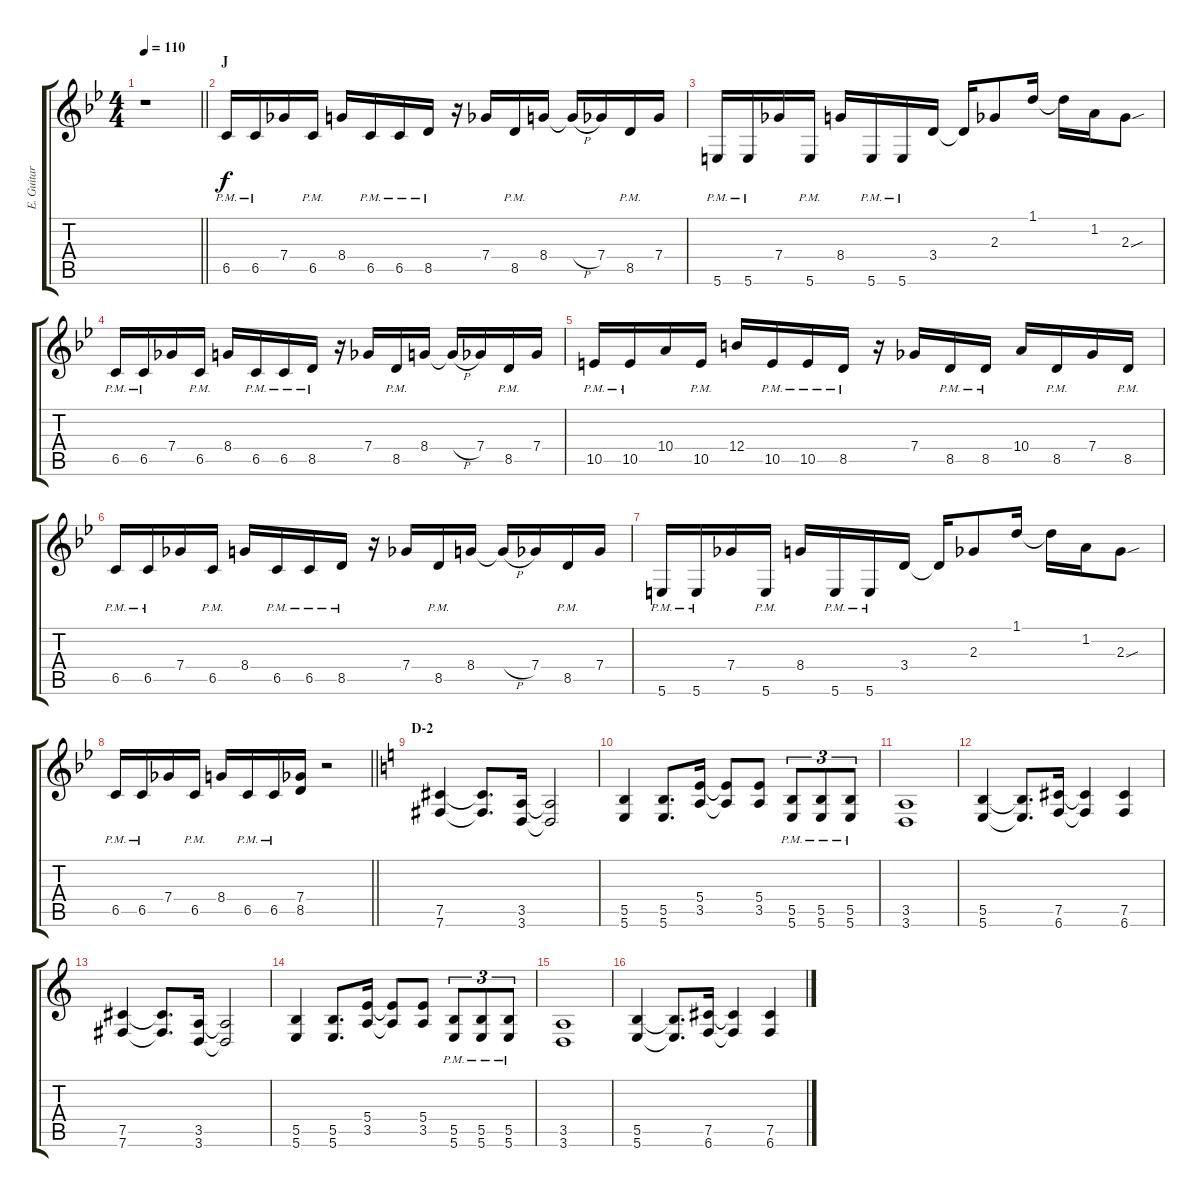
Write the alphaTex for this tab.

\track ("E. Guitar II" "E. Guitar ") {instrument overdrivenguitar}
\staff {score tabs}
\tuning (Db4 Ab3 E3 B2 Gb2 B1) {hide}
\ts (4 4)
\tempo 110
\clef g2
\barLineRight lightlight
\ks bb
r.1{dy f} |
\section ("" "J")
6.5{pm}.16 6.5{pm}.16 7.4.16 6.5{pm}.16 8.4.16 6.5{pm}.16 6.5{pm}.16 8.5{pm}.16 r.16 7.4.16 8.5{pm}.16 8.4.16 8.4{h t}.16 7.4.16 8.5{pm}.16 7.4.16 |
5.6{pm}.16 5.6{pm}.16 7.4.16 5.6{pm}.16 8.4.16 5.6{pm}.16 5.6{pm}.16 3.4.16 3.4{t}.16 2.3.8 1.1.16 1.1{t}.16 1.2.16 2.3{sou}.8 |
6.5{pm}.16 6.5{pm}.16 7.4.16 6.5{pm}.16 8.4.16 6.5{pm}.16 6.5{pm}.16 8.5{pm}.16 r.16 7.4.16 8.5{pm}.16 8.4.16 8.4{h t}.16 7.4.16 8.5{pm}.16 7.4.16 |
10.5{pm}.16 10.5{pm}.16 10.4.16 10.5{pm}.16 12.4.16 10.5{pm}.16 10.5{pm}.16 8.5{pm}.16 r.16 7.4.16 8.5{pm}.16 8.5{pm}.16 10.4.16 8.5{pm}.16 7.4.16 8.5{pm}.16 |
6.5{pm}.16 6.5{pm}.16 7.4.16 6.5{pm}.16 8.4.16 6.5{pm}.16 6.5{pm}.16 8.5{pm}.16 r.16 7.4.16 8.5{pm}.16 8.4.16 8.4{h t}.16 7.4.16 8.5{pm}.16 7.4.16 |
5.6{pm}.16 5.6{pm}.16 7.4.16 5.6{pm}.16 8.4.16 5.6{pm}.16 5.6{pm}.16 3.4.16 3.4{t}.16 2.3.8 1.1.16 1.1{t}.16 1.2.16 2.3{sou}.8 |
\barLineRight lightlight
6.5{pm}.16 6.5{pm}.16 7.4.16 6.5{pm}.16 8.4.16 6.5{pm}.16 6.5{pm}.16 (7.4 8.5).16 r.2 |
\section ("" "D-2")
\ks c
(7.5 7.6).4 (7.5{t} 7.6{t}).8{d} (3.5 3.6).16 (3.5{t} 3.6{t}).2 |
(5.5 5.6).4 (5.5 5.6).8{d} (5.4 3.5).16 (5.4{t} 3.5{t}).8 (5.4 3.5).8 (5.5{pm} 5.6{pm}).8{tu (3 2)} (5.5{pm} 5.6{pm}).8{tu (3 2)} (5.5{pm} 5.6{pm}).8{tu (3 2)} |
(3.5 3.6).1 |
(5.5 5.6).4 (5.5{t} 5.6{t}).8{d} (7.5 6.6).16 (7.5{t} 6.6{t}).4 (7.5 6.6).4 |
(7.5 7.6).4 (7.5{t} 7.6{t}).8{d} (3.5 3.6).16 (3.5{t} 3.6{t}).2 |
(5.5 5.6).4 (5.5 5.6).8{d} (5.4 3.5).16 (5.4{t} 3.5{t}).8 (5.4 3.5).8 (5.5{pm} 5.6{pm}).8{tu (3 2)} (5.5{pm} 5.6{pm}).8{tu (3 2)} (5.5{pm} 5.6{pm}).8{tu (3 2)} |
(3.5 3.6).1 |
(5.5 5.6).4 (5.5{t} 5.6{t}).8{d} (7.5 6.6).16 (7.5{t} 6.6{t}).4 (7.5 6.6).4
